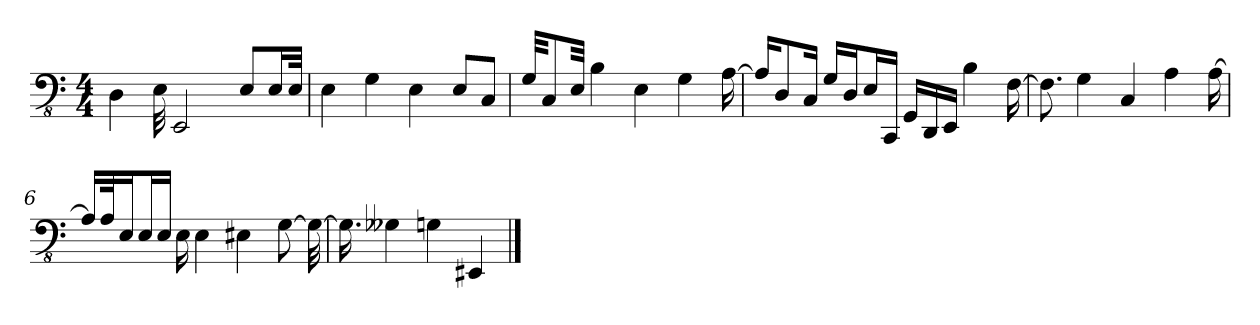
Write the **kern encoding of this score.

**kern
*part1
*staff1
*clefFv4
*M4/4
=1
4DD
32EE
2EEE
8EE/L
16EE/L
32EE/JJk
=2
4EE
4GG
4EE
8EE/L
8CC/J
=3
32GG/KKL
8CC/
32EE/Jkk
4BB
4EE
4GG
[16AA
=4
16AA/KL]
8DD/
16CC/Jk
16GG/LL
16DD/J
16EE/L
16CCC/JJ
16GGG/LL
16DDD/
16EEE/JJ
4BB
[16FF
=5
8.FF]
4GG
4CC
4AA
[16AA
=6
16AA/LL]
32AA/K
16EE/J
16EE/L
16EE/JJ
16EE
4EE
4EE#X
[8GG
32GG_
=7
16.GG]
4GG--X
4GGn
4EEE#X
==
*-
